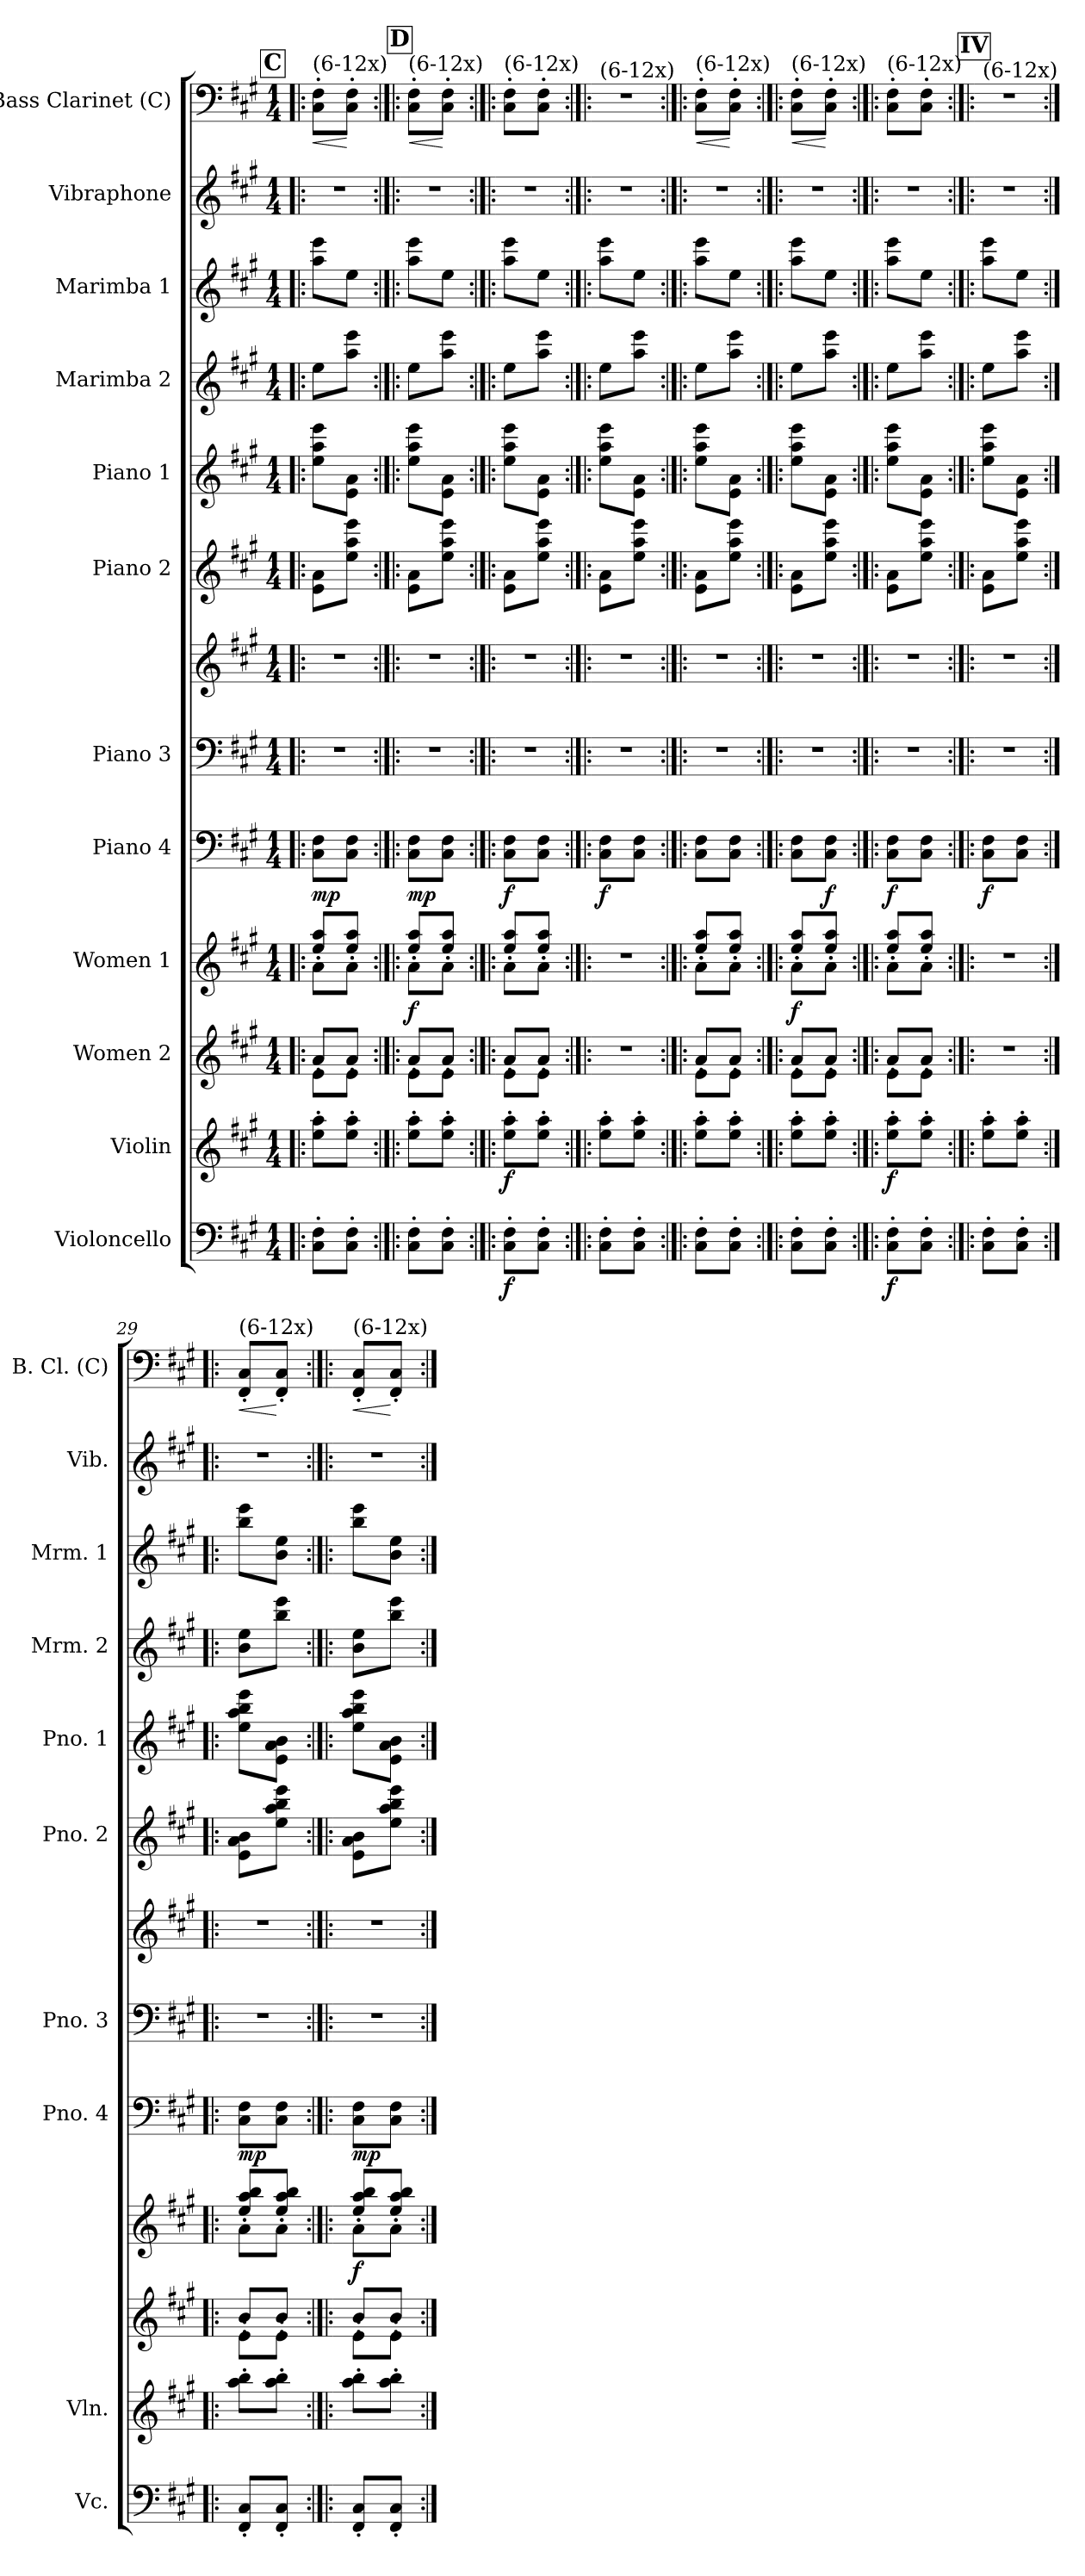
**kern	**dynam	**kern	**dynam	**kern	**dynam	**kern	**dynam	**kern	**dynam	**kern	**kern	**kern	**kern	**kern	**kern	**kern	**kern	**dynam
*part12	*part12	*part11	*part11	*part10	*part10	*part9	*part9	*part8	*part8	*part7	*part7	*part6	*part5	*part4	*part3	*part2	*part1	*part1
*staff13	*staff13	*staff12	*staff12	*staff11	*staff11	*staff10	*staff10	*staff9	*staff9	*staff8	*staff7	*staff6	*staff5	*staff4	*staff3	*staff2	*staff1	*staff1
*I"Violoncello	*	*I"Violin	*	*I"Women 2	*	*I"Women 1	*	*I"Piano 4	*	*I"Piano 3	*	*I"Piano 2	*I"Piano 1	*I"Marimba 2	*I"Marimba 1	*I"Vibraphone	*I"Bass Clarinet (C)	*
*I'Vc.	*	*I'Vln.	*	*	*	*	*	*I'Pno. 4	*	*I'Pno. 3	*	*I'Pno. 2	*I'Pno. 1	*I'Mrm. 2	*I'Mrm. 1	*I'Vib.	*I'B. Cl. (C)	*
*clefF4	*	*clefG2	*	*clefG2	*	*clefG2	*	*clefF4	*	*clefF4	*clefG2	*clefG2	*clefG2	*clefG2	*clefG2	*clefG2	*clefF4	*
*k[f#c#g#]	*	*k[f#c#g#]	*	*k[f#c#g#]	*	*k[f#c#g#]	*	*k[f#c#g#]	*	*k[f#c#g#]	*k[f#c#g#]	*k[f#c#g#]	*k[f#c#g#]	*k[f#c#g#]	*k[f#c#g#]	*k[f#c#g#]	*k[f#c#g#]	*
*A:	*	*A:	*	*A:	*	*A:	*	*A:	*	*A:	*A:	*A:	*A:	*A:	*A:	*A:	*A:	*
*M1/4	*	*M1/4	*	*M1/4	*	*M1/4	*	*M1/4	*	*M1/4	*M1/4	*M1/4	*M1/4	*M1/4	*M1/4	*M1/4	*M1/4	*
!!LO:REH:place=s1:a:t=C
=21!|:	=21!|:	=21!|:	=21!|:	=21!|:	=21!|:	=21!|:	=21!|:	=21!|:	=21!|:	=21!|:	=21!|:	=21!|:	=21!|:	=21!|:	=21!|:	=21!|:	=21!|:	=21!|:
*	*	*	*	*^	*	*^	*	*	*	*	*	*	*	*	*	*	*	*
!	!	!	!	!	!	!	!	!	!	!	!	!	!	!	!	!	!	!	!LO:TX:a:t=(6-12x)	!
!	!	!	!	!	!	!	!	!	!	!	!LO:DY:b	!	!	!	!	!	!	!	!	!LO:HP:b
8F#\'> 8C#\'>L	.	8aa\'> 8ee\'>L	.	8e'<\L	8a'>/L	.	8a'<\L	8aa/'> 8ee/'>L	.	8F#\ 8C#\L	mp	4r	4r	8a\ 8e\L	8eee\ 8aa\ 8ee\L	8ee\L	8eee\ 8aa\L	4r	8F#\'> 8C#\'>L	<
8F#\'> 8C#\'>J	.	8aa\'> 8ee\'>J	.	8e'<\J	8a'>/J	.	8a'<\J	8aa/'> 8ee/'>J	.	8F#\ 8C#\J	.	.	.	8eee\ 8aa\ 8ee\J	8a\ 8e\J	8eee\ 8aa\J	8ee\J	.	8F#\'> 8C#\'>J	[
!!LO:REH:place=s1:a:t=D
=22:|!|:	=22:|!|:	=22:|!|:	=22:|!|:	=22:|!|:	=22:|!|:	=22:|!|:	=22:|!|:	=22:|!|:	=22:|!|:	=22:|!|:	=22:|!|:	=22:|!|:	=22:|!|:	=22:|!|:	=22:|!|:	=22:|!|:	=22:|!|:	=22:|!|:	=22:|!|:	=22:|!|:
!	!	!	!	!	!	!	!	!	!	!	!	!	!	!	!	!	!	!	!LO:TX:a:t=(6-12x)	!
!	!	!	!	!	!	!LO:DY:a	!	!	!	!	!LO:DY:b	!	!	!	!	!	!	!	!	!LO:HP:b
8F#\'> 8C#\'>L	.	8aa\'> 8ee\'>L	.	8e'<\L	8a'>/L	f	8a'<\L	8aa/'> 8ee/'>L	.	8F#\ 8C#\L	mp	4r	4r	8a\ 8e\L	8eee\ 8aa\ 8ee\L	8ee\L	8eee\ 8aa\L	4r	8F#\'> 8C#\'>L	<
8F#\'> 8C#\'>J	.	8aa\'> 8ee\'>J	.	8e'<\J	8a'>/J	.	8a'<\J	8aa/'> 8ee/'>J	.	8F#\ 8C#\J	.	.	.	8eee\ 8aa\ 8ee\J	8a\ 8e\J	8eee\ 8aa\J	8ee\J	.	8F#\'> 8C#\'>J	[
=23:|!|:	=23:|!|:	=23:|!|:	=23:|!|:	=23:|!|:	=23:|!|:	=23:|!|:	=23:|!|:	=23:|!|:	=23:|!|:	=23:|!|:	=23:|!|:	=23:|!|:	=23:|!|:	=23:|!|:	=23:|!|:	=23:|!|:	=23:|!|:	=23:|!|:	=23:|!|:	=23:|!|:
!	!	!	!	!	!	!	!	!	!	!	!	!	!	!	!	!	!	!	!LO:TX:a:t=(6-12x)	!
!	!LO:DY:b	!	!LO:DY:b	!	!	!	!	!	!	!	!LO:DY:b	!	!	!	!	!	!	!	!	!
8F#\'> 8C#\'>L	f	8aa\'> 8ee\'>L	f	8e'<\L	8a'>/L	.	8a'<\L	8aa/'> 8ee/'>L	.	8F#\ 8C#\L	f	4r	4r	8a\ 8e\L	8eee\ 8aa\ 8ee\L	8ee\L	8eee\ 8aa\L	4r	8F#\'> 8C#\'>L	.
8F#\'> 8C#\'>J	.	8aa\'> 8ee\'>J	.	8e'<\J	8a'>/J	.	8a'<\J	8aa/'> 8ee/'>J	.	8F#\ 8C#\J	.	.	.	8eee\ 8aa\ 8ee\J	8a\ 8e\J	8eee\ 8aa\J	8ee\J	.	8F#\'> 8C#\'>J	.
=24:|!|:	=24:|!|:	=24:|!|:	=24:|!|:	=24:|!|:	=24:|!|:	=24:|!|:	=24:|!|:	=24:|!|:	=24:|!|:	=24:|!|:	=24:|!|:	=24:|!|:	=24:|!|:	=24:|!|:	=24:|!|:	=24:|!|:	=24:|!|:	=24:|!|:	=24:|!|:	=24:|!|:
!	!	!	!	!	!	!	!	!	!	!	!	!	!	!	!	!	!	!	!LO:TX:a:t=(6-12x)	!
!	!	!	!	!	!	!	!	!	!	!	!LO:DY:b	!	!	!	!	!	!	!	!	!
*	*	*	*	*v	*v	*	*	*	*	*	*	*	*	*	*	*	*	*	*	*
*	*	*	*	*	*	*v	*v	*	*	*	*	*	*	*	*	*	*	*	*
8F#\'> 8C#\'>L	.	8aa\'> 8ee\'>L	.	4r	.	4r	.	8F#\ 8C#\L	f	4r	4r	8a\ 8e\L	8eee\ 8aa\ 8ee\L	8ee\L	8eee\ 8aa\L	4r	4r	.
8F#\'> 8C#\'>J	.	8aa\'> 8ee\'>J	.	.	.	.	.	8F#\ 8C#\J	.	.	.	8eee\ 8aa\ 8ee\J	8a\ 8e\J	8eee\ 8aa\J	8ee\J	.	.	.
=25:|!|:	=25:|!|:	=25:|!|:	=25:|!|:	=25:|!|:	=25:|!|:	=25:|!|:	=25:|!|:	=25:|!|:	=25:|!|:	=25:|!|:	=25:|!|:	=25:|!|:	=25:|!|:	=25:|!|:	=25:|!|:	=25:|!|:	=25:|!|:	=25:|!|:
*	*	*	*	*^	*	*^	*	*	*	*	*	*	*	*	*	*	*	*
!	!	!	!	!	!	!	!	!	!	!	!	!	!	!	!	!	!	!	!LO:TX:a:t=(6-12x)	!
!	!	!	!	!	!	!	!	!	!	!	!	!	!	!	!	!	!	!	!	!LO:HP:b
8F#\'> 8C#\'>L	.	8aa\'> 8ee\'>L	.	8e'<\L	8a'>/L	.	8a'<\L	8aa/'> 8ee/'>L	.	8F#\ 8C#\L	.	4r	4r	8a\ 8e\L	8eee\ 8aa\ 8ee\L	8ee\L	8eee\ 8aa\L	4r	8F#\'> 8C#\'>L	<
8F#\'> 8C#\'>J	.	8aa\'> 8ee\'>J	.	8e'<\J	8a'>/J	.	8a'<\J	8aa/'> 8ee/'>J	.	8F#\ 8C#\J	.	.	.	8eee\ 8aa\ 8ee\J	8a\ 8e\J	8eee\ 8aa\J	8ee\J	.	8F#\'> 8C#\'>J	[
!!LO:PB:g=z
=26:|!|:	=26:|!|:	=26:|!|:	=26:|!|:	=26:|!|:	=26:|!|:	=26:|!|:	=26:|!|:	=26:|!|:	=26:|!|:	=26:|!|:	=26:|!|:	=26:|!|:	=26:|!|:	=26:|!|:	=26:|!|:	=26:|!|:	=26:|!|:	=26:|!|:	=26:|!|:	=26:|!|:
!	!	!	!	!	!	!	!	!	!	!	!	!	!	!	!	!	!	!	!LO:TX:a:t=(6-12x)	!
!	!	!	!	!	!	!LO:DY:a	!	!	!	!	!	!	!	!	!	!	!	!	!	!LO:HP:b
8F#\'> 8C#\'>L	.	8aa\'> 8ee\'>L	.	8e'<\L	8a'>/L	f	8a'<\L	8aa/'> 8ee/'>L	.	8F#\ 8C#\L	.	4r	4r	8a\ 8e\L	8eee\ 8aa\ 8ee\L	8ee\L	8eee\ 8aa\L	4r	8F#\'> 8C#\'>L	<
!	!	!	!	!	!	!	!	!	!LO:DY:a	!	!	!	!	!	!	!	!	!	!	!
8F#\'> 8C#\'>J	.	8aa\'> 8ee\'>J	.	8e'<\J	8a'>/J	.	8a'<\J	8aa/'> 8ee/'>J	f	8F#\ 8C#\J	.	.	.	8eee\ 8aa\ 8ee\J	8a\ 8e\J	8eee\ 8aa\J	8ee\J	.	8F#\'> 8C#\'>J	[
=27:|!|:	=27:|!|:	=27:|!|:	=27:|!|:	=27:|!|:	=27:|!|:	=27:|!|:	=27:|!|:	=27:|!|:	=27:|!|:	=27:|!|:	=27:|!|:	=27:|!|:	=27:|!|:	=27:|!|:	=27:|!|:	=27:|!|:	=27:|!|:	=27:|!|:	=27:|!|:	=27:|!|:
!	!	!	!	!	!	!	!	!	!	!	!	!	!	!	!	!	!	!	!LO:TX:a:t=(6-12x)	!
!	!LO:DY:b	!	!LO:DY:b	!	!	!	!	!	!	!	!LO:DY:b	!	!	!	!	!	!	!	!	!
8F#\'> 8C#\'>L	f	8aa\'> 8ee\'>L	f	8e'<\L	8a'>/L	.	8a'<\L	8aa/'> 8ee/'>L	.	8F#\ 8C#\L	f	4r	4r	8a\ 8e\L	8eee\ 8aa\ 8ee\L	8ee\L	8eee\ 8aa\L	4r	8F#\'> 8C#\'>L	.
8F#\'> 8C#\'>J	.	8aa\'> 8ee\'>J	.	8e'<\J	8a'>/J	.	8a'<\J	8aa/'> 8ee/'>J	.	8F#\ 8C#\J	.	.	.	8eee\ 8aa\ 8ee\J	8a\ 8e\J	8eee\ 8aa\J	8ee\J	.	8F#\'> 8C#\'>J	.
!!LO:REH:place=s1:a:t=IV
=28:|!|:	=28:|!|:	=28:|!|:	=28:|!|:	=28:|!|:	=28:|!|:	=28:|!|:	=28:|!|:	=28:|!|:	=28:|!|:	=28:|!|:	=28:|!|:	=28:|!|:	=28:|!|:	=28:|!|:	=28:|!|:	=28:|!|:	=28:|!|:	=28:|!|:	=28:|!|:	=28:|!|:
!	!	!	!	!	!	!	!	!	!	!	!	!	!	!	!	!	!	!	!LO:TX:a:t=(6-12x)	!
!	!	!	!	!	!	!	!	!	!	!	!LO:DY:b	!	!	!	!	!	!	!	!	!
*	*	*	*	*v	*v	*	*	*	*	*	*	*	*	*	*	*	*	*	*	*
*	*	*	*	*	*	*v	*v	*	*	*	*	*	*	*	*	*	*	*	*
8F#\'> 8C#\'>L	.	8aa\'> 8ee\'>L	.	4r	.	4r	.	8F#\ 8C#\L	f	4r	4r	8a\ 8e\L	8eee\ 8aa\ 8ee\L	8ee\L	8eee\ 8aa\L	4r	4r	.
8F#\'> 8C#\'>J	.	8aa\'> 8ee\'>J	.	.	.	.	.	8F#\ 8C#\J	.	.	.	8eee\ 8aa\ 8ee\J	8a\ 8e\J	8eee\ 8aa\J	8ee\J	.	.	.
=29:|!|:	=29:|!|:	=29:|!|:	=29:|!|:	=29:|!|:	=29:|!|:	=29:|!|:	=29:|!|:	=29:|!|:	=29:|!|:	=29:|!|:	=29:|!|:	=29:|!|:	=29:|!|:	=29:|!|:	=29:|!|:	=29:|!|:	=29:|!|:	=29:|!|:
*	*	*	*	*^	*	*^	*	*	*	*	*	*	*	*	*	*	*	*
!	!	!	!	!	!	!	!	!	!	!	!	!	!	!	!	!	!	!	!LO:TX:a:t=(6-12x)	!
!	!	!	!	!	!	!	!	!	!	!	!LO:DY:b	!	!	!	!	!	!	!	!	!LO:HP:b
8C#/'< 8FF#/'<L	.	8bb\'> 8aa\'>L	.	8e'<\L	8b'>/L	.	8a'<\L	8bb/'> 8aa/'> 8ee/'>L	.	8F#\ 8C#\L	mp	4r	4r	8b\ 8a\ 8e\L	8eee\ 8bb\ 8aa\ 8ee\L	8ee\ 8b\L	8eee\ 8bb\L	4r	8C#/'< 8FF#/'<L	<
8C#/'< 8FF#/'<J	.	8bb\'> 8aa\'>J	.	8e'<\J	8b'>/J	.	8a'<\J	8bb/'> 8aa/'> 8ee/'>J	.	8F#\ 8C#\J	.	.	.	8eee\ 8bb\ 8aa\ 8ee\J	8b\ 8a\ 8e\J	8eee\ 8bb\J	8ee\ 8b\J	.	8C#/'< 8FF#/'<J	[
=30:|!|:	=30:|!|:	=30:|!|:	=30:|!|:	=30:|!|:	=30:|!|:	=30:|!|:	=30:|!|:	=30:|!|:	=30:|!|:	=30:|!|:	=30:|!|:	=30:|!|:	=30:|!|:	=30:|!|:	=30:|!|:	=30:|!|:	=30:|!|:	=30:|!|:	=30:|!|:	=30:|!|:
!	!	!	!	!	!	!	!	!	!	!	!	!	!	!	!	!	!	!	!LO:TX:a:t=(6-12x)	!
!	!	!	!	!	!	!LO:DY:a	!	!	!	!	!LO:DY:b	!	!	!	!	!	!	!	!	!LO:HP:b
8C#/'< 8FF#/'<L	.	8bb\'> 8aa\'>L	.	8e'<\L	8b'>/L	f	8a'<\L	8bb/'> 8aa/'> 8ee/'>L	.	8F#\ 8C#\L	mp	4r	4r	8b\ 8a\ 8e\L	8eee\ 8bb\ 8aa\ 8ee\L	8ee\ 8b\L	8eee\ 8bb\L	4r	8C#/'< 8FF#/'<L	<
8C#/'< 8FF#/'<J	.	8bb\'> 8aa\'>J	.	8e'<\J	8b'>/J	.	8a'<\J	8bb/'> 8aa/'> 8ee/'>J	.	8F#\ 8C#\J	.	.	.	8eee\ 8bb\ 8aa\ 8ee\J	8b\ 8a\ 8e\J	8eee\ 8bb\J	8ee\ 8b\J	.	8C#/'< 8FF#/'<J	[
*	*	*	*	*v	*v	*	*	*	*	*	*	*	*	*	*	*	*	*	*	*
*	*	*	*	*	*	*v	*v	*	*	*	*	*	*	*	*	*	*	*	*
=:|!	=:|!	=:|!	=:|!	=:|!	=:|!	=:|!	=:|!	=:|!	=:|!	=:|!	=:|!	=:|!	=:|!	=:|!	=:|!	=:|!	=:|!	=:|!
*-	*-	*-	*-	*-	*-	*-	*-	*-	*-	*-	*-	*-	*-	*-	*-	*-	*-	*-
